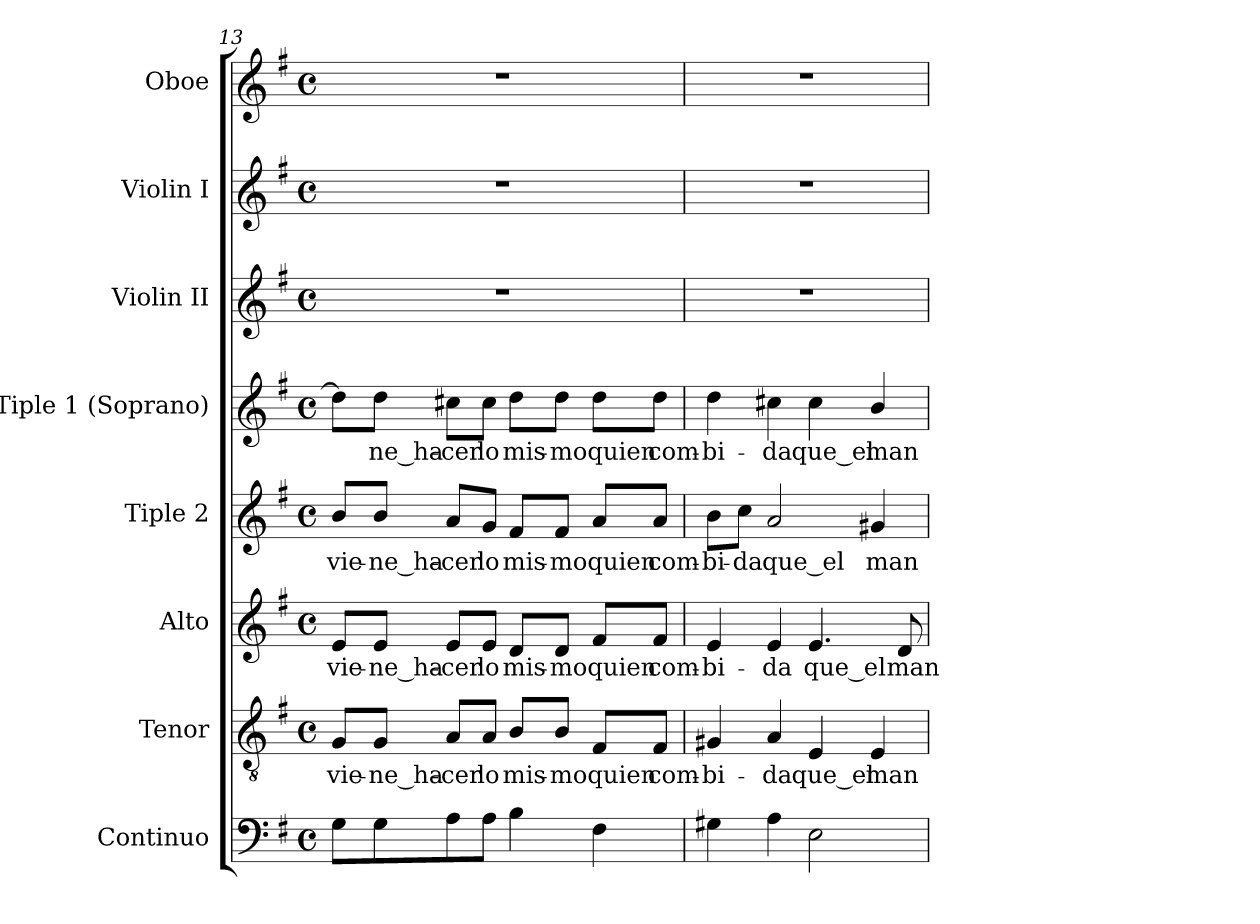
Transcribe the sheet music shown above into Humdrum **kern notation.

**kern	**kern	**text	**kern	**text	**kern	**text	**kern	**text	**kern	**kern	**kern
*part8	*part7	*part7	*part6	*part6	*part5	*part5	*part4	*part4	*part3	*part2	*part1
*staff8	*staff7	*staff7	*staff6	*staff6	*staff5	*staff5	*staff4	*staff4	*staff3	*staff2	*staff1
*I"Continuo	*I"Tenor	*	*I"Alto	*	*I"Tiple 2	*	*I"Tiple  1 (Soprano)	*	*I"Violin II	*I"Violin I	*I"Oboe
*I'Cont.	*I'T.	*	*I'A.	*	*	*	*I'S.	*	*I'Vln. II	*I'Vln. I	*I'Ob.
*clefF4	*clefGv2	*	*clefG2	*	*clefG2	*	*clefG2	*	*clefG2	*clefG2	*clefG2
*	*ITrd7c12	*	*	*	*	*	*	*	*	*	*
*k[f#]	*k[f#]	*	*k[f#]	*	*k[f#]	*	*k[f#]	*	*k[f#]	*k[f#]	*k[f#]
*G:	*G:	*	*G:	*	*G:	*	*G:	*	*G:	*G:	*G:
*M4/4	*M4/4	*	*M4/4	*	*M4/4	*	*M4/4	*	*M4/4	*M4/4	*M4/4
*met(c)	*met(c)	*	*met(c)	*	*met(c)	*	*met(c)	*	*met(c)	*met(c)	*met(c)
=13	=13	=13	=13	=13	=13	=13	=13	=13	=13	=13	=13
!	!	!LO:LY:b:color=#000000	!	!	!	!	!	!	!	!	!
!	!	!	!	!LO:LY:b:color=#000000	!	!	!	!	!	!	!
!	!	!	!	!	!	!LO:LY:b:color=#000000	!	!	!	!	!
8Gi\L	8GGi/L	vie-	8ei/L	vie-	8bi/L	vie-	8ddi\L]	.	1r	1r	1r
!	!	!LO:LY:b:color=#000000	!	!	!	!	!	!	!	!	!
!	!	!	!	!LO:LY:b:color=#000000	!	!	!	!	!	!	!
!	!	!	!	!	!	!LO:LY:b:color=#000000	!	!	!	!	!
!	!	!	!	!	!	!	!	!LO:LY:b:color=#000000	!	!	!
8Gi\	8GGi/J	-ne_ha-	8ei/J	-ne_ha-	8bi/J	-ne_ha-	8ddi\J	-ne_ha-	.	.	.
!	!	!LO:LY:b:color=#000000	!	!	!	!	!	!	!	!	!
!	!	!	!	!LO:LY:b:color=#000000	!	!	!	!	!	!	!
!	!	!	!	!	!	!LO:LY:b:color=#000000	!	!	!	!	!
!	!	!	!	!	!	!	!	!LO:LY:b:color=#000000	!	!	!
8Ai\	8AAi/L	-cer	8ei/L	-cer	8ai/L	-cer	8cc#Xi\L	-cer	.	.	.
!	!	!LO:LY:b:color=#000000	!	!	!	!	!	!	!	!	!
!	!	!	!	!LO:LY:b:color=#000000	!	!	!	!	!	!	!
!	!	!	!	!	!	!LO:LY:b:color=#000000	!	!	!	!	!
!	!	!	!	!	!	!	!	!LO:LY:b:color=#000000	!	!	!
8Ai\J	8AAi/J	lo	8ei/J	lo	8gi/J	lo	8cc#i\J	lo	.	.	.
!	!	!LO:LY:b:color=#000000	!	!	!	!	!	!	!	!	!
!	!	!	!	!LO:LY:b:color=#000000	!	!	!	!	!	!	!
!	!	!	!	!	!	!LO:LY:b:color=#000000	!	!	!	!	!
!	!	!	!	!	!	!	!	!LO:LY:b:color=#000000	!	!	!
4Bi\	8BBi/L	mis-	8di/L	mis-	8f#i/L	mis-	8ddi\L	mis-	.	.	.
!	!	!LO:LY:b:color=#000000	!	!	!	!	!	!	!	!	!
!	!	!	!	!LO:LY:b:color=#000000	!	!	!	!	!	!	!
!	!	!	!	!	!	!LO:LY:b:color=#000000	!	!	!	!	!
!	!	!	!	!	!	!	!	!LO:LY:b:color=#000000	!	!	!
.	8BBi/J	-mo	8di/J	-mo	8f#i/J	-mo	8ddi\J	-mo	.	.	.
!	!	!LO:LY:b:color=#000000	!	!	!	!	!	!	!	!	!
!	!	!	!	!LO:LY:b:color=#000000	!	!	!	!	!	!	!
!	!	!	!	!	!	!LO:LY:b:color=#000000	!	!	!	!	!
!	!	!	!	!	!	!	!	!LO:LY:b:color=#000000	!	!	!
4F#i\	8FF#i/L	quien	8f#i/L	quien	8ai/L	quien	8ddi\L	quien	.	.	.
!	!	!LO:LY:b:color=#000000	!	!	!	!	!	!	!	!	!
!	!	!	!	!LO:LY:b:color=#000000	!	!	!	!	!	!	!
!	!	!	!	!	!	!LO:LY:b:color=#000000	!	!	!	!	!
!	!	!	!	!	!	!	!	!LO:LY:b:color=#000000	!	!	!
.	8FF#i/J	com-	8f#i/J	com-	8ai/J	com-	8ddi\J	com-	.	.	.
=14	=14	=14	=14	=14	=14	=14	=14	=14	=14	=14	=14
!	!	!LO:LY:b:color=#000000	!	!	!	!	!	!	!	!	!
!	!	!	!	!LO:LY:b:color=#000000	!	!	!	!	!	!	!
!	!	!	!	!	!	!LO:LY:b:color=#000000	!	!	!	!	!
!	!	!	!	!	!	!	!	!LO:LY:b:color=#000000	!	!	!
4G#Xi\	4GG#Xi/	-bi-	4ei/	-bi-	8bi\L	-bi-	4ddi\	-bi-	1r	1r	1r
!	!	!	!	!	!	!LO:LY:b:color=#000000	!	!	!	!	!
.	.	.	.	.	8cci\J	-da	.	.	.	.	.
!	!	!LO:LY:b:color=#000000	!	!	!	!	!	!	!	!	!
!	!	!	!	!LO:LY:b:color=#000000	!	!	!	!	!	!	!
!	!	!	!	!	!	!LO:LY:b:color=#000000	!	!	!	!	!
!	!	!	!	!	!	!	!	!LO:LY:b:color=#000000	!	!	!
4Ai\	4AAi/	-da	4ei/	-da	2ai/	que_el	4cc#Xi\	-da	.	.	.
!	!	!LO:LY:b:color=#000000	!	!	!	!	!	!	!	!	!
!	!	!	!	!LO:LY:b:color=#000000	!	!	!	!	!	!	!
!	!	!	!	!	!	!	!	!LO:LY:b:color=#000000	!	!	!
2Ei\	4EEi/	que_el	4.ei/	que_el	.	.	4cc#i\	que_el	.	.	.
!	!	!LO:LY:b:color=#000000	!	!	!	!	!	!	!	!	!
!	!	!	!	!	!	!LO:LY:b:color=#000000	!	!	!	!	!
!	!	!	!	!	!	!	!	!LO:LY:b:color=#000000	!	!	!
.	4EEi/	man-	.	.	4g#Xi/	man-	4bi/	man-	.	.	.
!	!	!	!	!LO:LY:b:color=#000000	!	!	!	!	!	!	!
.	.	.	8di/	man-	.	.	.	.	.	.	.
=	=	=	=	=	=	=	=	=	=	=	=
*-	*-	*-	*-	*-	*-	*-	*-	*-	*-	*-	*-
